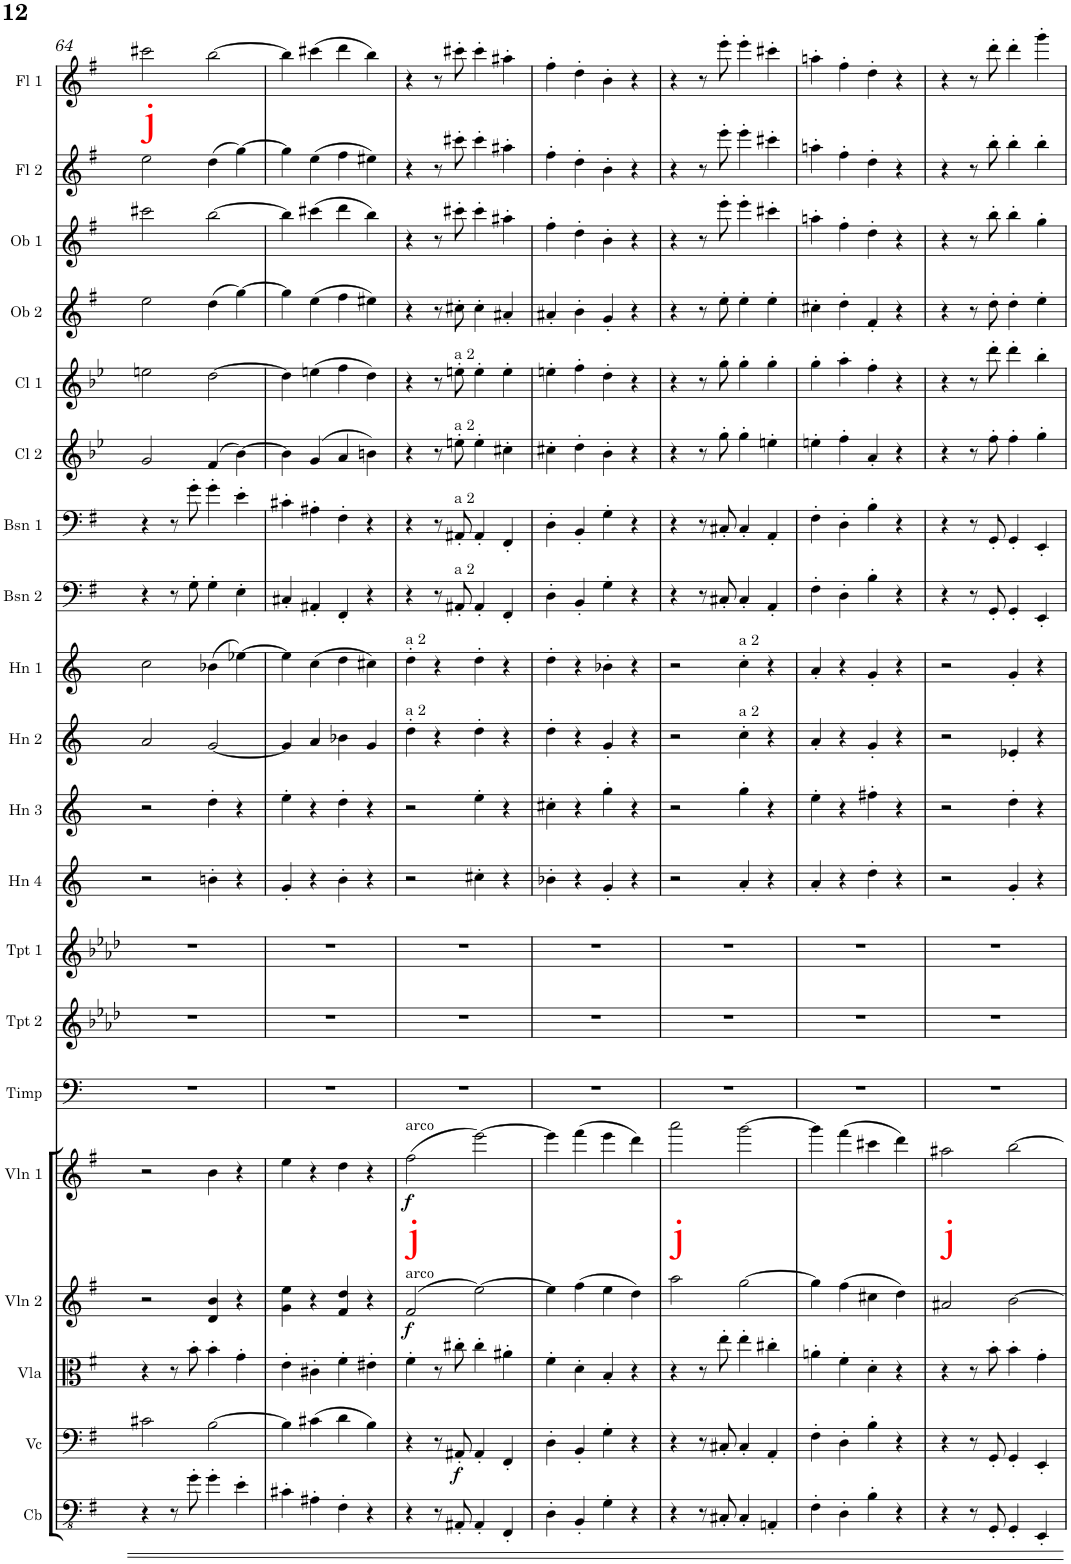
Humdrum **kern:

**kern	**kern	**dynam	**kern	**kern	**dynam	**kern	**text	**dynam	**kern	**kern	**kern	**kern	**kern	**kern	**kern	**kern	**kern	**kern	**kern	**kern	**kern	**kern	**kern	**text
*part20	*part19	*part19	*part18	*part17	*part17	*part16	*part16	*part16	*part15	*part14	*part13	*part12	*part11	*part10	*part9	*part8	*part7	*part6	*part5	*part4	*part3	*part2	*part1	*part1
*staff20	*staff19	*staff19	*staff18	*staff17	*staff17	*staff16	*staff16	*staff16	*staff15	*staff14	*staff13	*staff12	*staff11	*staff10	*staff9	*staff8	*staff7	*staff6	*staff5	*staff4	*staff3	*staff2	*staff1	*staff1
*I"Contrabass	*I"Violoncello	*	*I"Viola	*I"Violin 2	*	*I"Violin 1	*	*	*I"Timpani	*I"E Trumpet 2	*I"E Trumpet 1	*I"C Horn 4	*I"C Horn 3	*I"E Horn 2	*I"E Horn 1	*I"Bassoon 2	*I"Bassoon 1	*I"A Clarinet 2	*I"A Clarinet 1	*I"Oboe 2	*I"Oboe 1	*I"Flute 2	*I"Flute 1	*
*I'Cb	*I'Vc	*	*I'Vla	*I'Vln 2	*	*I'Vln 1	*	*	*I'Timp	*I'Tpt 2	*I'Tpt 1	*I'Hn 4	*I'Hn 3	*I'Hn 2	*I'Hn 1	*I'Bsn 2	*I'Bsn 1	*I'Cl 2	*I'Cl 1	*I'Ob 2	*I'Ob 1	*I'Fl 2	*I'Fl 1	*
!!LO:PB:g=z
*clefFv4	*clefF4	*	*clefC3	*clefG2	*	*clefG2	*	*	*clefF4	*clefG2	*clefG2	*clefG2	*clefG2	*clefG2	*clefG2	*clefF4	*clefF4	*clefG2	*clefG2	*clefG2	*clefG2	*clefG2	*clefG2	*
*	*	*	*	*	*	*	*	*	*	*Trd-2c-4	*Trd-2c-4	*Trd7c12	*Trd7c12	*Trd5c8	*Trd5c8	*	*	*Trd2c3	*Trd2c3	*	*	*	*	*
*k[f#]	*k[f#]	*	*k[f#]	*k[f#]	*	*k[f#]	*	*	*k[]	*k[b-e-a-d-]	*k[b-e-a-d-]	*k[]	*k[]	*k[]	*k[]	*k[f#]	*k[f#]	*k[b-e-]	*k[b-e-]	*k[f#]	*k[f#]	*k[f#]	*k[f#]	*
*M2/2	*M2/2	*	*M2/2	*M2/2	*	*M2/2	*	*	*M2/2	*M2/2	*M2/2	*M2/2	*M2/2	*M2/2	*M2/2	*M2/2	*M2/2	*M2/2	*M2/2	*M2/2	*M2/2	*M2/2	*M2/2	*
*met(c|)	*met(c|)	*	*met(c|)	*met(c|)	*	*met(c|)	*	*	*met(c|)	*met(c|)	*met(c|)	*met(c|)	*met(c|)	*met(c|)	*met(c|)	*met(c|)	*met(c|)	*met(c|)	*met(c|)	*met(c|)	*met(c|)	*met(c|)	*met(c|)	*
=64	=64	=64	=64	=64	=64	=64	=64	=64	=64	=64	=64	=64	=64	=64	=64	=64	=64	=64	=64	=64	=64	=64	=64	=64
!	!	!	!	!	!	!	!	!	!	!	!	!	!	!	!	!	!	!	!	!	!	!	!	!LO:LY:b:color=#FF0000
4r	2c#X\	.	4r	2r	.	2r	.	.	1r	1r	1r	2r	2r	2a/	2cc\	4r	4r	2g/	2een\	2ee\	2ccc#X\	2ee\	2ccc#X\	j
8r	.	.	8r	.	.	.	.	.	.	.	.	.	.	.	.	8r	8r	.	.	.	.	.	.	.
8G'\	.	.	8b'\	.	.	.	.	.	.	.	.	.	.	.	.	8G'\	8g'\	.	.	.	.	.	.	.
4G'\	[2B\	.	4b'\	4d/ 4b/	.	4b\	.	.	.	.	.	4bn'\	4dd'\	[2g/	(4b-X\	4G'\	4g'\	(4f/	[2dd\	(4dd\	[2bb\	(4dd\	[2bb\	.
4E'\	.	.	4g'\	4r	.	4r	.	.	.	.	.	4r	4r	.	[4ee-X\)	4E'\	4e'\	[4b-\)	.	[4gg\)	.	[4gg\)	.	.
=65	=65	=65	=65	=65	=65	=65	=65	=65	=65	=65	=65	=65	=65	=65	=65	=65	=65	=65	=65	=65	=65	=65	=65	=65
4C#X'\	4B\]	.	4e'\	4g\ 4ee\	.	4ee\	.	.	1r	1r	1r	4g'/	4ee'\	4g/]	4ee-\]	4C#X'/	4c#X'\	4b-\]	4dd\]	4gg\]	4bb\]	4gg\]	4bb\]	.
4AA#X'\	(4c#X\	.	4c#X'\	4r	.	4r	.	.	.	.	.	4r	4r	4a/	(4cc\	4AA#X'/	4A#X'\	(4g/	(4een\	(4ee\	(4ccc#X\	(4ee\	(4ccc#X\	.
4FF#'\	4d\	.	4f#'\	4f#/ 4dd/	.	4dd\	.	.	.	.	.	4b'\	4dd'\	4b-X\	4dd\	4FF#'/	4F#'\	4a/	4ff\	4ff#\	4ddd\	4ff#\	4ddd\	.
4r	4B\)	.	4e#X'\	4r	.	4r	.	.	.	.	.	4r	4r	4g/	4cc#X\)	4r	4r	4bn\)	4dd\)	4ee#X\)	4bb\)	4ee#X\)	4bb\)	.
=66	=66	=66	=66	=66	=66	=66	=66	=66	=66	=66	=66	=66	=66	=66	=66	=66	=66	=66	=66	=66	=66	=66	=66	=66
!	!	!	!	!	!	!	!	!	!	!	!	!	!	!	!LO:TX:a:t=a 2	!	!	!	!	!	!	!	!	!
!	!	!	!	!	!	!	!	!	!	!	!	!	!	!LO:TX:a:t=a 2	!	!	!	!	!	!	!	!	!	!
!	!	!	!	!	!	!LO:TX:a:t=arco	!	!	!	!	!	!	!	!	!	!	!	!	!	!	!	!	!	!
!	!	!	!	!LO:TX:a:t=arco	!	!	!	!	!	!	!	!	!	!	!	!	!	!	!	!	!	!	!	!
!	!	!	!	!	!LO:DY:b	!	!LO:LY:b:color=#FF0000	!LO:DY:b	!	!	!	!	!	!	!	!	!	!	!	!	!	!	!	!
4r	4r	.	4f#'\	(2f#/	f	(2ff#\	j	f	1r	1r	1r	2r	2r	4dd'\	4dd'\	4r	4r	4r	4r	4r	4r	4r	4r	.
8r	8r	.	8r	.	.	.	.	.	.	.	.	.	.	4r	4r	8r	8r	8r	8r	8r	8r	8r	8r	.
!	!	!	!	!	!	!	!	!	!	!	!	!	!	!	!	!	!	!	!LO:TX:a:t=a 2	!	!	!	!	!
!	!	!	!	!	!	!	!	!	!	!	!	!	!	!	!	!	!	!LO:TX:a:t=a 2	!	!	!	!	!	!
!	!	!	!	!	!	!	!	!	!	!	!	!	!	!	!	!	!LO:TX:a:t=a 2	!	!	!	!	!	!	!
!	!	!	!	!	!	!	!	!	!	!	!	!	!	!	!	!LO:TX:a:t=a 2	!	!	!	!	!	!	!	!
!	!	!LO:DY:b	!	!	!	!	!	!	!	!	!	!	!	!	!	!	!	!	!	!	!	!	!	!
8AAA#X'/	8AA#X'/	f	8cc#X'\	.	.	.	.	.	.	.	.	.	.	.	.	8AA#X'/	8AA#X'/	8een'\	8een'\	8cc#X'\	8ccc#X'\	8ccc#X'\	8ccc#X'\	.
4AAA#'/	4AA#'/	.	4cc#'\	[2ee\)	.	[2eee\)	.	.	.	.	.	4cc#X'\	4ee'\	4dd'\	4dd'\	4AA#'/	4AA#'/	4ee'\	4ee'\	4cc#'\	4ccc#'\	4ccc#'\	4ccc#'\	.
4FFF#'/	4FF#'/	.	4a#X'\	.	.	.	.	.	.	.	.	4r	4r	4r	4r	4FF#'/	4FF#'/	4cc#X'\	4ee'\	4a#X'/	4aa#X'\	4aa#X'\	4aa#X'\	.
=67	=67	=67	=67	=67	=67	=67	=67	=67	=67	=67	=67	=67	=67	=67	=67	=67	=67	=67	=67	=67	=67	=67	=67	=67
4DD'\	4D'\	.	4f#'\	4ee\]	.	4eee\]	.	.	1r	1r	1r	4b-X'\	4cc#X'\	4dd'\	4dd'\	4D'\	4D'\	4cc#X'\	4een'\	4a#X'/	4ff#'\	4ff#'\	4ff#'\	.
4BBB'/	4BB'/	.	4d'\	(4ff#\	.	(4fff#\	.	.	.	.	.	4r	4r	4r	4r	4BB'/	4BB'/	4dd'\	4ff'\	4b'\	4dd'\	4dd'\	4dd'\	.
4GG'\	4G'\	.	4B'/	4ee\	.	4eee\	.	.	.	.	.	4g'/	4gg'\	4g'/	4b-X'\	4G'\	4G'\	4b-'\	4dd'\	4g'/	4b'\	4b'\	4b'\	.
4r	4r	.	4r	4dd\)	.	4ddd\)	.	.	.	.	.	4r	4r	4r	4r	4r	4r	4r	4r	4r	4r	4r	4r	.
=68	=68	=68	=68	=68	=68	=68	=68	=68	=68	=68	=68	=68	=68	=68	=68	=68	=68	=68	=68	=68	=68	=68	=68	=68
!	!	!	!	!	!	!	!LO:LY:b:color=#FF0000	!	!	!	!	!	!	!	!	!	!	!	!	!	!	!	!	!
4r	4r	.	4r	2aa\	.	2aaa\	j	.	1r	1r	1r	2r	2r	2r	2r	4r	4r	4r	4r	4r	4r	4r	4r	.
8r	8r	.	8r	.	.	.	.	.	.	.	.	.	.	.	.	8r	8r	8r	8r	8r	8r	8r	8r	.
8CC#X'/	8C#X'/	.	8ee'\	.	.	.	.	.	.	.	.	.	.	.	.	8C#X'/	8C#X'/	8gg'\	8gg'\	8ee'\	8eee'\	8eee'\	8eee'\	.
!	!	!	!	!	!	!	!	!	!	!	!	!	!	!	!LO:TX:a:t=a 2	!	!	!	!	!	!	!	!	!
!	!	!	!	!	!	!	!	!	!	!	!	!	!	!LO:TX:a:t=a 2	!	!	!	!	!	!	!	!	!	!
4CC#'/	4C#'/	.	4ee'\	[2gg\	.	[2ggg\	.	.	.	.	.	4a'/	4gg'\	4cc'\	4cc'\	4C#'/	4C#'/	4gg'\	4gg'\	4ee'\	4eee'\	4eee'\	4eee'\	.
4AAAn'/	4AA'/	.	4cc#X'\	.	.	.	.	.	.	.	.	4r	4r	4r	4r	4AA'/	4AA'/	4een'\	4gg'\	4ee'\	4ccc#X'\	4ccc#X'\	4ccc#X'\	.
=69	=69	=69	=69	=69	=69	=69	=69	=69	=69	=69	=69	=69	=69	=69	=69	=69	=69	=69	=69	=69	=69	=69	=69	=69
4FF#'\	4F#'\	.	4an'\	4gg\]	.	4ggg\]	.	.	1r	1r	1r	4a'/	4ee'\	4a'/	4a'/	4F#'\	4F#'\	4een'\	4gg'\	4cc#X'\	4aan'\	4aan'\	4aan'\	.
4DD'\	4D'\	.	4f#'\	(4ff#\	.	(4fff#\	.	.	.	.	.	4r	4r	4r	4r	4D'\	4D'\	4ff'\	4aa'\	4dd'\	4ff#'\	4ff#'\	4ff#'\	.
4BB'\	4B'\	.	4d'\	4cc#X\	.	4ccc#X\	.	.	.	.	.	4dd'\	4ff#X'\	4g'/	4g'/	4B'\	4B'\	4a'/	4ff'\	4f#'/	4dd'\	4dd'\	4dd'\	.
4r	4r	.	4r	4dd\)	.	4ddd\)	.	.	.	.	.	4r	4r	4r	4r	4r	4r	4r	4r	4r	4r	4r	4r	.
=70	=70	=70	=70	=70	=70	=70	=70	=70	=70	=70	=70	=70	=70	=70	=70	=70	=70	=70	=70	=70	=70	=70	=70	=70
!	!	!	!	!	!	!	!LO:LY:b:color=#FF0000	!	!	!	!	!	!	!	!	!	!	!	!	!	!	!	!	!
4r	4r	.	4r	2a#X/	.	2aa#X\	j	.	1r	1r	1r	2r	2r	2r	2r	4r	4r	4r	4r	4r	4r	4r	4r	.
8r	8r	.	8r	.	.	.	.	.	.	.	.	.	.	.	.	8r	8r	8r	8r	8r	8r	8r	8r	.
8GGG'/	8GG'/	.	8b'\	.	.	.	.	.	.	.	.	.	.	.	.	8GG'/	8GG'/	8ff'\	8ddd'\	8dd'\	8bb'\	8bb'\	8ddd'\	.
4GGG'/	4GG'/	.	4b'\	[2b\	.	[2bb\	.	.	.	.	.	4g'/	4dd'\	4e-X'/	4g'/	4GG'/	4GG'/	4ff'\	4ddd'\	4dd'\	4bb'\	4bb'\	4ddd'\	.
4EEE'/	4EE'/	.	4g'\	.	.	.	.	.	.	.	.	4r	4r	4r	4r	4EE'/	4EE'/	4gg'\	4bb-'\	4ee'\	4gg'\	4bb'\	4ggg'\	.
=	=	=	=	=	=	=	=	=	=	=	=	=	=	=	=	=	=	=	=	=	=	=	=	=
*-	*-	*-	*-	*-	*-	*-	*-	*-	*-	*-	*-	*-	*-	*-	*-	*-	*-	*-	*-	*-	*-	*-	*-	*-
